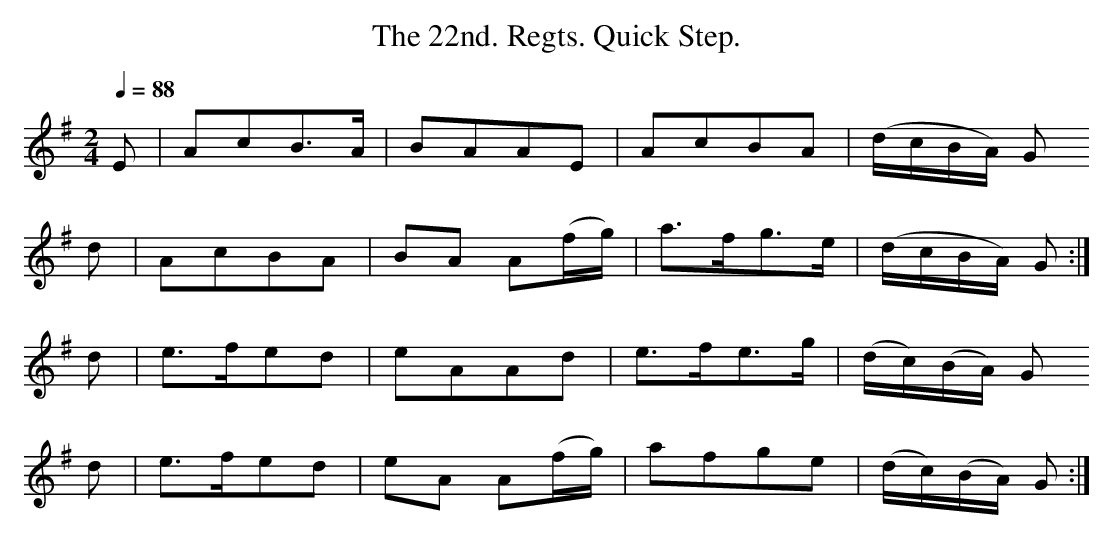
X:1
T:The 22nd. Regts. Quick Step.
M:2/4
L:1/8
Q:1/4=88
K:G
E | AcB>A | BAAE | AcBA | (d/c/B/A/) G
d | AcBA | BA A(f/g/) | a>fg>e | (d/c/B/A/) G :|
d | e>fed | eAAd | e>fe>g | (d/c/)(B/A/) G
d | e>fed | eA A(f/g/) | afge | (d/c/)(B/A/) G :|
